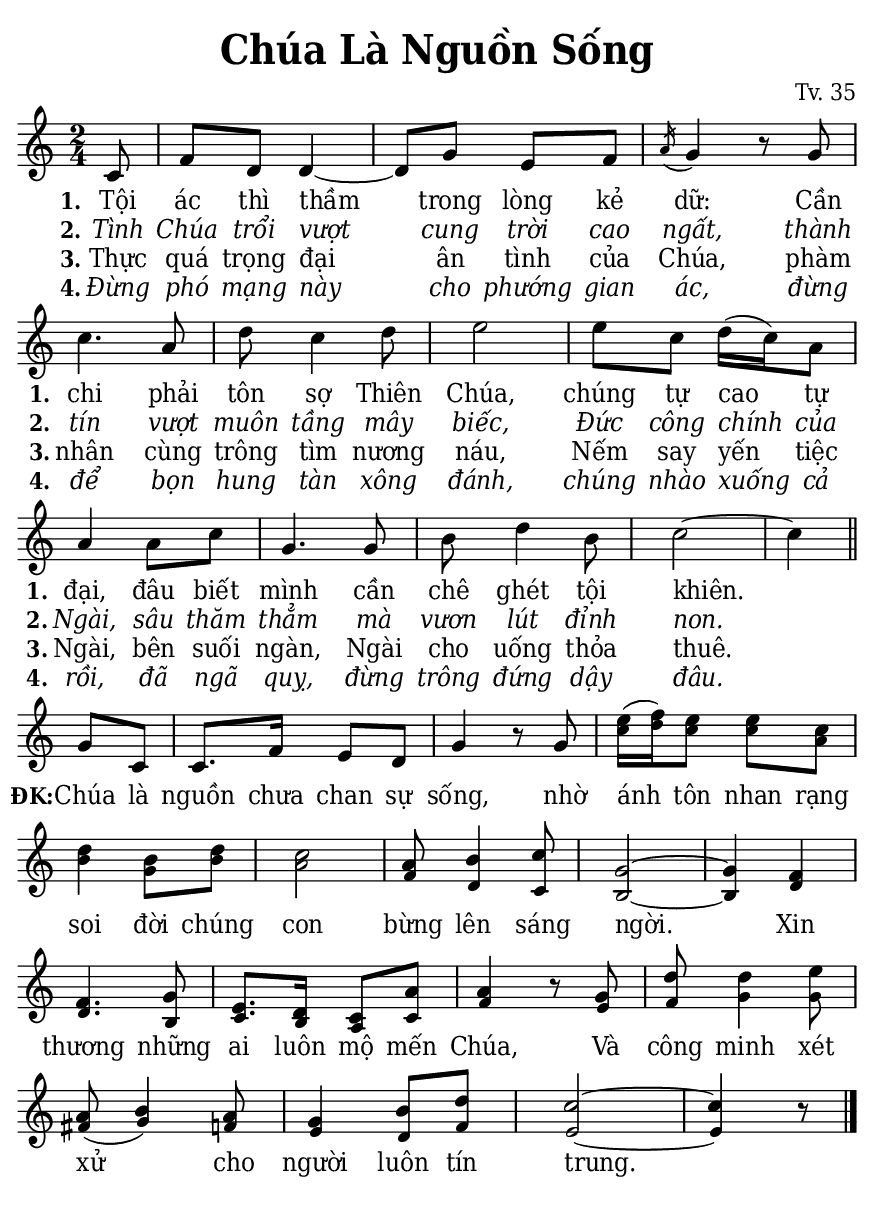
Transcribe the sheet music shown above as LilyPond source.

% Cài đặt chung\
\version "2.22.1"
\include "english.ly"

\header {
  title = \markup { \fontsize #1 "Chúa Là Nguồn Sống" }
  composer = "Tv. 35"
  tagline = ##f
}

% Nhạc phiên khúc
nhacPhienKhucSop = \relative c' {
  \partial 8 c8 |
  f8 d d4 ~ |
  d8 g e f |
  \slashedGrace { a16 ( } g4) r8 g |
  c4. a8 |
  d c4 d8 |
  e2 |
  e8 c d16 (c) a8 |
  a4 a8 c |
  g4. g8 |
  b d4 b8 |
  c2 ~ |
  c4 \bar "||" \break
  
  <> \tweak extra-offset #'(-6.5 . -2.5) _\markup { \bold "ĐK:" }
  g8 c, |
  c8. f16 e8 d |
  g4 r8 g |
  e'16 (f) e8 e c |
  d4 b8 d |
  c2 |
  a8 b4 c8 |
  g2 ~ |
  g4 f |
  f4. g8 |
  e8. d16 c8 a' |
  a4 r8 g |
  d' d4 e8 |
  a, (b4) a8 |
  g4 b8 d |
  c2 ~ |
  c4 r8 \bar "|."
}

nhacPhienKhucAlto = \relative c'' {
  r8 |
  R2*11
  r4
  
  g8 c, |
  c8. f16 e8 d |
  g4 r8 g |
  c16 (d) c8 c a |
  b4 g8 b |
  a2 |
  f8 d4 c8 |
  b2 ~ |
  b4 d |
  d4. b8 |
  c8. b16 a8 c |
  f4 r8 e |
  f g4 g8 |
  fs (g4) f!8 |
  e4 d8 f |
  e2 ~ |
  e4 r8
}

% Lời phiên khúc
loiPhienKhucSop = \lyrics {
  <<
    {
      \set stanza = "1."
      Tội ác thì thầm trong lòng kẻ dữ:
      Cần chi phải tôn sợ Thiên Chúa,
      chúng tự cao tự đại,
      đâu biết mình cần chê ghét tội khiên.
    }
    \new Lyrics {
	    \set associatedVoice = "beSop"
	    \set stanza = "2."
      \override Lyrics.LyricText.font-shape = #'italic
	    Tình Chúa trổi vượt cung trời cao ngất,
	    thành tín vượt muôn tầng mây biếc,
	    Đức công chính của Ngài,
	    sâu thăm thẳm mà vươn lút đỉnh non.
    }
    \new Lyrics {
	    \set associatedVoice = "beSop"
	    \set stanza = "3."
	    Thực quá trọng đại ân tình của Chúa,
	    phàm nhân cùng trông tìm nương náu,
	    Nếm say yến tiệc Ngài,
	    bên suối ngàn, Ngài cho uống thỏa thuê.
    }
    \new Lyrics {
	    \set associatedVoice = "beSop"
	    \set stanza = "4."
      \override Lyrics.LyricText.font-shape = #'italic
	    Đừng phó mạng này cho phướng gian ác,
	    đừng để bọn hung tàn xông đánh,
	    chúng nhào xuống cả rồi,
	    đã ngã quỵ, đừng trông đứng dậy đâu.
    }
  >>
  %\set stanza = "ĐK:"
  \set stanza = ""
  Chúa là nguồn chưa chan sự sống,
  nhờ ánh tôn nhan rạng soi
  đời chúng con bừng lên sáng ngời.
  Xin thương những ai luôn mộ mến Chúa,
  Và công minh xét xử cho người luôn tín trung.
}

% Dàn trang
\paper {
  #(set-paper-size "a5")
  top-margin = 3\mm
  bottom-margin = 3\mm
  left-margin = 3\mm
  right-margin = 3\mm
  indent = #0
  #(define fonts
	 (make-pango-font-tree "Deja Vu Serif Condensed"
	 		       "Deja Vu Serif Condensed"
			       "Deja Vu Serif Condensed"
			       (/ 20 20)))
  print-page-number = ##f
  page-count = 1
}

TongNhip = {
  \key c \major \time 2/4
  \set Timing.beamExceptions = #'()
  \set Timing.baseMoment = #(ly:make-moment 1/4)
}

% mã nguồn cho những chức năng chưa hỗ trợ trong phiên bản lilypond hiện tại
% cung cấp bởi cộng đồng lilypond khi gửi email đến lilypond-user@gnu.org
% Đổi kích thước nốt cho bè phụ
notBePhu =
#(define-music-function (font-size music) (number? ly:music?)
   (for-some-music
     (lambda (m)
       (if (music-is-of-type? m 'rhythmic-event)
           (begin
             (set! (ly:music-property m 'tweaks)
                   (cons `(font-size . ,font-size)
                         (ly:music-property m 'tweaks)))
             #t)
           #f))
     music)
   music)

% in số phiên khúc trên mỗi dòng
#(define (add-grob-definition grob-name grob-entry)
    (set! all-grob-descriptions
          (cons ((@@ (lily) completize-grob-entry)
                 (cons grob-name grob-entry))
                all-grob-descriptions)))

#(add-grob-definition
   'StanzaNumberSpanner
   `((direction . ,LEFT)
     (font-series . bold)
     (padding . 0.5)
     (side-axis . ,X)
     (stencil . ,ly:text-interface::print)
     (X-offset . ,ly:side-position-interface::x-aligned-side)
     (Y-extent . ,grob::always-Y-extent-from-stencil)
     (meta . ((class . Spanner)
              (interfaces . (font-interface
                             side-position-interface
                             stanza-number-interface
                             text-interface))))))

\layout {
   \context {
     \Global
     \grobdescriptions #all-grob-descriptions
   }
   \context {
     \Score
     \remove Stanza_number_align_engraver
     \consists
       #(lambda (context)
          (let ((texts '())
                (syllables '()))
            (make-engraver
             (acknowledgers
              ((stanza-number-interface engraver grob source-engraver)
                 (set! texts (cons grob texts)))
              ((lyric-syllable-interface engraver grob source-engraver)
                 (set! syllables (cons grob syllables))))
             ((stop-translation-timestep engraver)
                (for-each
                 (lambda (text)
                   (for-each
                    (lambda (syllable)
                      (ly:pointer-group-interface::add-grob text
'side-support-elements syllable))
                    syllables))
                 texts)
                (set! syllables '())))))
   }
   \context {
     \Lyrics
     \remove Stanza_number_engraver
     \consists
       #(lambda (context)
          (let ((text #f)
                (last-stanza #f))
            (make-engraver
             ((process-music engraver)
                (let ((stanza (ly:context-property context 'stanza #f)))
                  (if (and stanza (not (equal? stanza last-stanza)))
                      (let ((column (ly:context-property context
'currentCommandColumn)))
                        (set! last-stanza stanza)
                        (if text
                            (ly:spanner-set-bound! text RIGHT column))

                        (set! text (ly:engraver-make-grob engraver
'StanzaNumberSpanner '()))
                        (ly:grob-set-property! text 'text stanza)
                        (ly:spanner-set-bound! text LEFT column)))))
             ((finalize engraver)
                (if text
                    (let ((column (ly:context-property context
'currentCommandColumn)))
                      (ly:spanner-set-bound! text RIGHT column)))))))
     \override StanzaNumberSpanner.horizon-padding = 10000
   }
}
% kết thúc mã nguồn

\score {
  \new ChoirStaff <<
    \new Staff \with {
        \consists "Merge_rests_engraver"
        printPartCombineTexts = ##f
      }
      <<
      \new Voice \TongNhip \partCombine 
        \nhacPhienKhucSop
        \notBePhu -1 { \nhacPhienKhucAlto }
      \new NullVoice = beSop \nhacPhienKhucSop
      \new Lyrics \lyricsto beSop \loiPhienKhucSop
      >>
  >>
  \layout {
    \override Lyrics.LyricSpace.minimum-distance = #1.2
    \override Score.BarNumber.break-visibility = ##(#f #f #f)
    \override Score.SpacingSpanner.uniform-stretching = ##t
  } 
}
